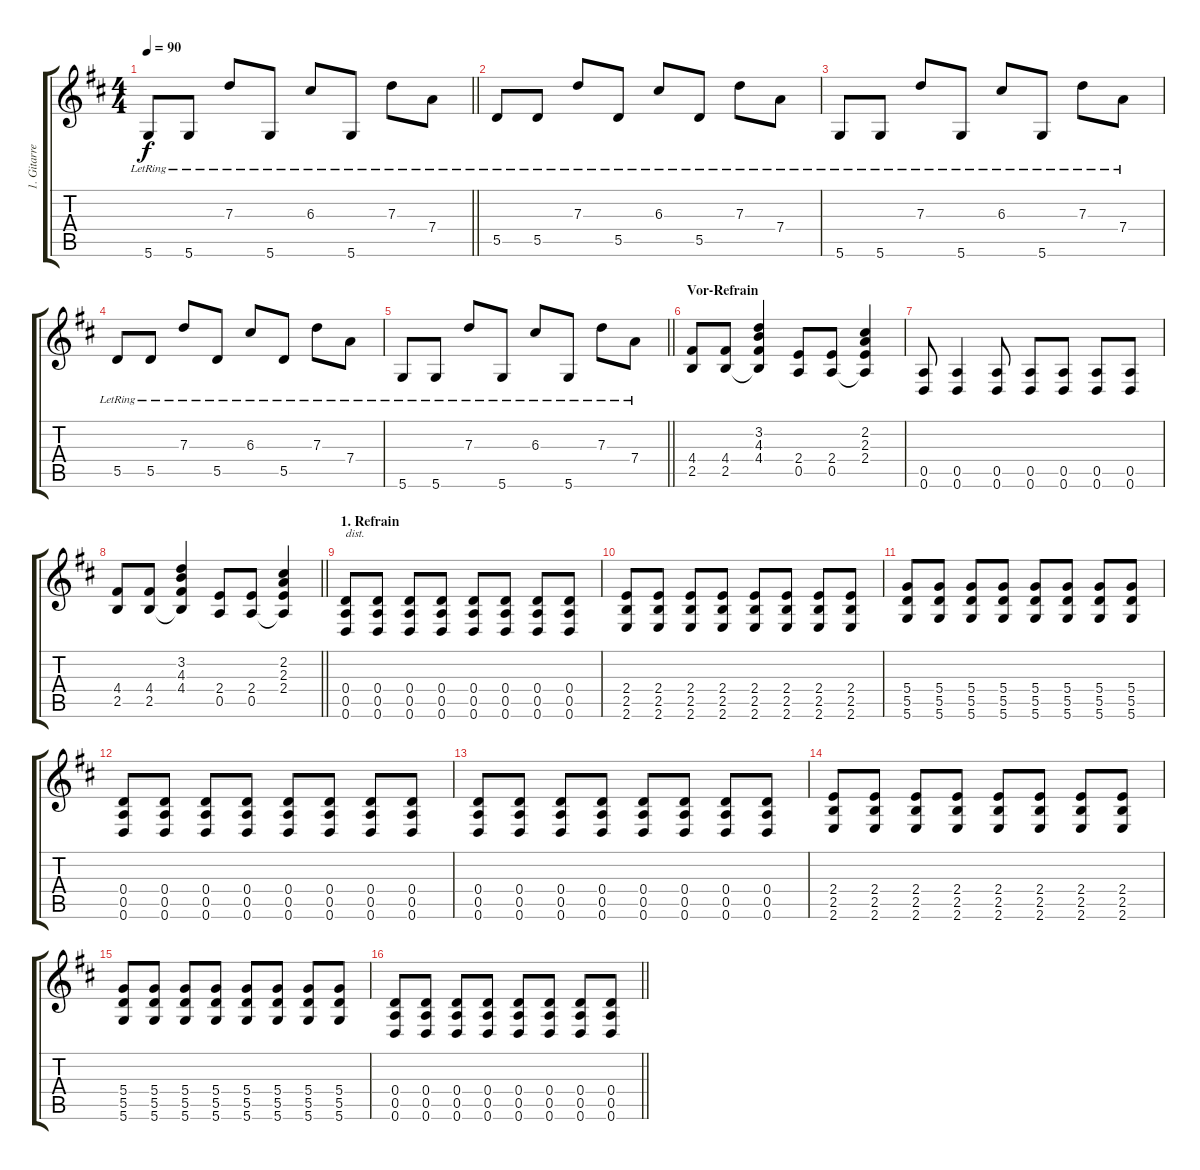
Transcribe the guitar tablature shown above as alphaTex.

\track ("1. Gitarre" "1. Gitarre") {instrument electricguitarclean}
\staff {score tabs}
\tuning (E4 B3 G3 D3 A2 D2) {hide}
\ts (4 4)
\tempo 90
\clef g2
\barLineRight lightlight
\ks d
5.6{lr}.8{dy f} 5.6{lr}.8 7.3{lr}.8 5.6{lr}.8 6.3{lr}.8 5.6{lr}.8 7.3{lr}.8 7.4{lr}.8 |
5.5{lr}.8 5.5{lr}.8 7.3{lr}.8 5.5{lr}.8 6.3{lr}.8 5.5{lr}.8 7.3{lr}.8 7.4{lr}.8 |
5.6{lr}.8 5.6{lr}.8 7.3{lr}.8 5.6{lr}.8 6.3{lr}.8 5.6{lr}.8 7.3{lr}.8 7.4{lr}.8 |
5.5{lr}.8 5.5{lr}.8 7.3{lr}.8 5.5{lr}.8 6.3{lr}.8 5.5{lr}.8 7.3{lr}.8 7.4{lr}.8 |
\barLineRight lightlight
5.6{lr}.8 5.6{lr}.8 7.3{lr}.8 5.6{lr}.8 6.3{lr}.8 5.6{lr}.8 7.3{lr}.8 7.4{lr}.8 |
\section ("" "Vor-Refrain")
(4.4 2.5).8 (4.4 2.5).8 (3.2 4.3 4.4 2.5{t}).4 (2.4 0.5).8 (2.4 0.5).8 (2.2 2.3 2.4 0.5{t}).4 |
(0.5 0.6).8 (0.5 0.6).4 (0.5 0.6).8 (0.5 0.6).8 (0.5 0.6).8 (0.5 0.6).8 (0.5 0.6).8 |
\barLineRight lightlight
(4.4 2.5).8 (4.4 2.5).8 (3.2 4.3 4.4 2.5{t}).4 (2.4 0.5).8 (2.4 0.5).8 (2.2 2.3 2.4 0.5{t}).4 |
\section ("" "1. Refrain")
(0.4 0.5 0.6).8{txt "dist." instrument distortionguitar} (0.4 0.5 0.6).8 (0.4 0.5 0.6).8 (0.4 0.5 0.6).8 (0.4 0.5 0.6).8 (0.4 0.5 0.6).8 (0.4 0.5 0.6).8 (0.4 0.5 0.6).8 |
(2.4 2.5 2.6).8 (2.4 2.5 2.6).8 (2.4 2.5 2.6).8 (2.4 2.5 2.6).8 (2.4 2.5 2.6).8 (2.4 2.5 2.6).8 (2.4 2.5 2.6).8 (2.4 2.5 2.6).8 |
(5.4 5.5 5.6).8 (5.4 5.5 5.6).8 (5.4 5.5 5.6).8 (5.4 5.5 5.6).8 (5.4 5.5 5.6).8 (5.4 5.5 5.6).8 (5.4 5.5 5.6).8 (5.4 5.5 5.6).8 |
(0.4 0.5 0.6).8 (0.4 0.5 0.6).8 (0.4 0.5 0.6).8 (0.4 0.5 0.6).8 (0.4 0.5 0.6).8 (0.4 0.5 0.6).8 (0.4 0.5 0.6).8 (0.4 0.5 0.6).8 |
(0.4 0.5 0.6).8 (0.4 0.5 0.6).8 (0.4 0.5 0.6).8 (0.4 0.5 0.6).8 (0.4 0.5 0.6).8 (0.4 0.5 0.6).8 (0.4 0.5 0.6).8 (0.4 0.5 0.6).8 |
(2.4 2.5 2.6).8 (2.4 2.5 2.6).8 (2.4 2.5 2.6).8 (2.4 2.5 2.6).8 (2.4 2.5 2.6).8 (2.4 2.5 2.6).8 (2.4 2.5 2.6).8 (2.4 2.5 2.6).8 |
(5.4 5.5 5.6).8 (5.4 5.5 5.6).8 (5.4 5.5 5.6).8 (5.4 5.5 5.6).8 (5.4 5.5 5.6).8 (5.4 5.5 5.6).8 (5.4 5.5 5.6).8 (5.4 5.5 5.6).8 |
\barLineRight lightlight
(0.4 0.5 0.6).8 (0.4 0.5 0.6).8 (0.4 0.5 0.6).8 (0.4 0.5 0.6).8 (0.4 0.5 0.6).8 (0.4 0.5 0.6).8 (0.4 0.5 0.6).8 (0.4 0.5 0.6).8
